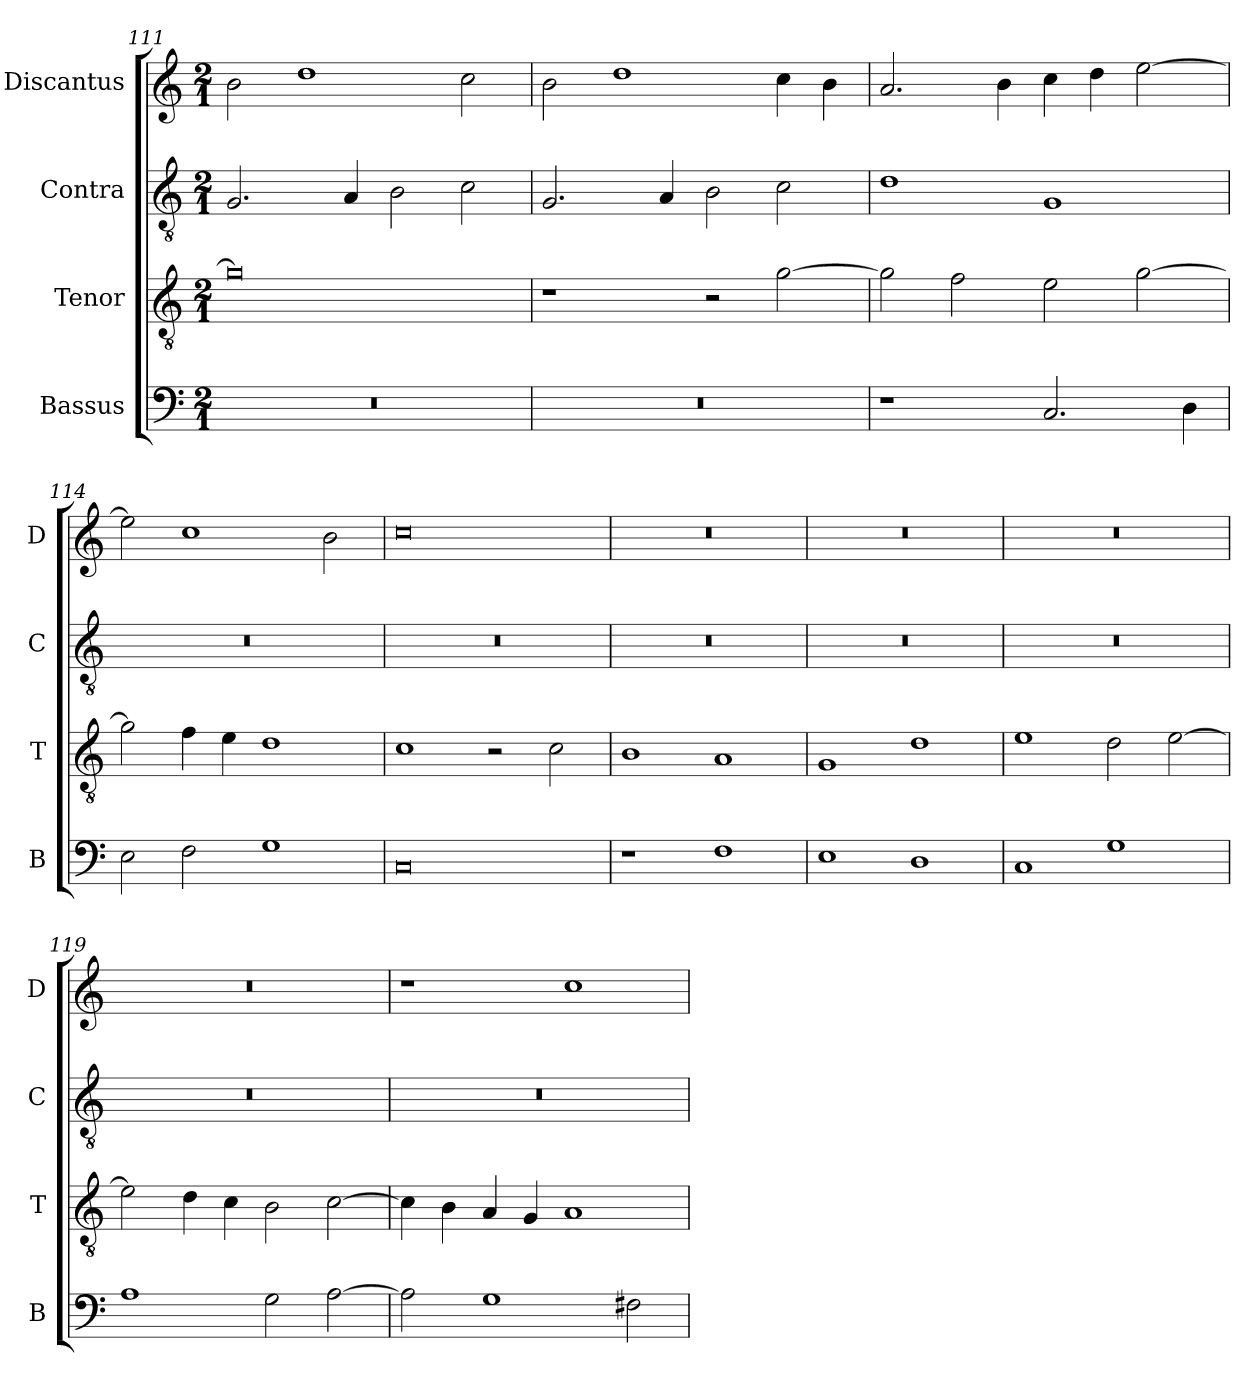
**kern	**kern	**kern	**kern
*part4	*part3	*part2	*part1
*staff4	*staff3	*staff2	*staff1
*I"Bassus	*I"Tenor	*I"Contra	*I"Discantus
*I'B	*I'T	*I'C	*I'D
*clefF4	*clefGv2	*clefGv2	*clefG2
*k[]	*k[]	*k[]	*k[]
*M2/1	*M2/1	*M2/1	*M2/1
=111	=111	=111	=111
0r	0g]	2.G/	2b\
.	.	.	1dd
.	.	4A/	.
.	.	2B\	.
.	.	2c\	2cc\
=112	=112	=112	=112
0r	1r	2.G/	2b\
.	.	.	1dd
.	.	4A/	.
.	2r	2B\	.
.	[2g\	2c\	4cc\
.	.	.	4b\
=113	=113	=113	=113
1r	2g\]	1d	2.a/
.	2f\	.	.
.	.	.	4b\
2.C/	2e\	1G	4cc\
.	.	.	4dd\
.	[2g\	.	[2ee\
4D\	.	.	.
=114	=114	=114	=114
2E\	2g\]	0r	2ee\]
2F\	4f\	.	1cc
.	4e\	.	.
1G	1d	.	.
.	.	.	2b\
=115	=115	=115	=115
0C	1c	0r	0cc
.	2r	.	.
.	2c\	.	.
=116	=116	=116	=116
1r	1B	0r	0r
1F	1A	.	.
=117	=117	=117	=117
1E	1G	0r	0r
1D	1d	.	.
=118	=118	=118	=118
1C	1e	0r	0r
1G	2d\	.	.
.	[2e\	.	.
=119	=119	=119	=119
1A	2e\]	0r	0r
.	4d\	.	.
.	4c\	.	.
2G\	2B\	.	.
[2A\	[2c\	.	.
=120	=120	=120	=120
2A\]	4c\]	0r	1r
.	4B\	.	.
1G	4A/	.	.
.	4G/	.	.
.	1A	.	1cc
2F#X\	.	.	.
=	=	=	=
*-	*-	*-	*-
